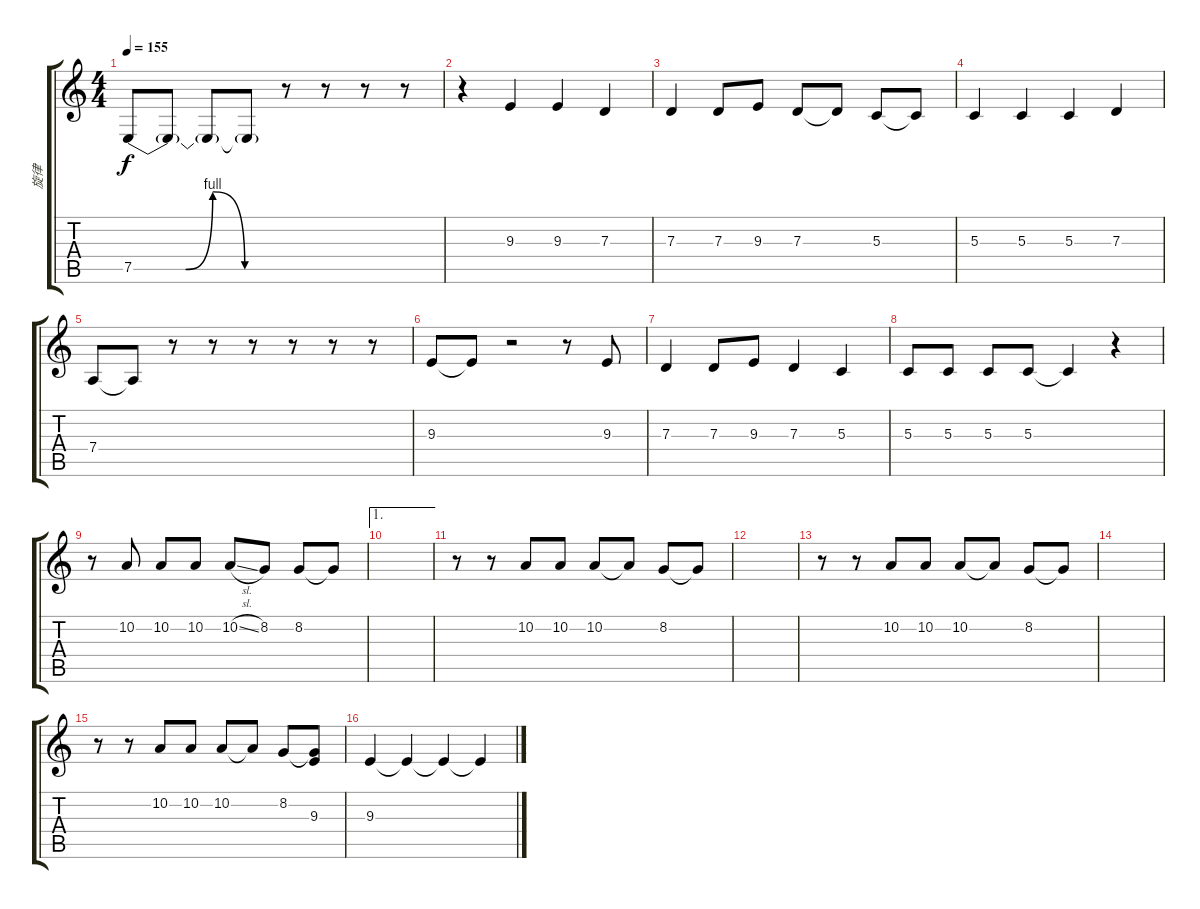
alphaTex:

\track ("旋律" "旋律") {instrument violin}
\staff {score tabs}
\tuning (E4 B3 G3 D3 A2 E2) {hide}
\ts (4 4)
\tempo 155
\clef g2
\ks c
7.5{be (custom 0 0 12 0 21 0 32 4 45 0 60 0)}.8{dy f} 7.5{t}.8 7.5{t}.8 7.5{t}.8 r.8 r.8 r.8 r.8 |
r.4 9.3.4 9.3.4 7.3.4 |
7.3.4 7.3.8 9.3.8 7.3.8 7.3{t}.8 5.3.8 5.3{t}.8 |
5.3.4 5.3.4 5.3.4 7.3.4 |
7.4.8 7.4{t}.8 r.8 r.8 r.8 r.8 r.8 r.8 |
9.3.8 9.3{t}.8 r.2 r.8 9.3.8 |
7.3.4 7.3.8 9.3.8 7.3.4 5.3.4 |
5.3.8 5.3.8 5.3.8 5.3.8 5.3{t}.4 r.4 |
r.8 10.2.8 10.2.8 10.2.8 10.2{sl}.8 8.2.8 8.2.8 8.2{t}.8 |
\ae 1
|
r.8 r.8 10.2.8 10.2.8 10.2.8 10.2{t}.8 8.2.8 8.2{t}.8 |
|
r.8 r.8 10.2.8 10.2.8 10.2.8 10.2{t}.8 8.2.8 8.2{t}.8 |
|
r.8 r.8 10.2.8 10.2.8 10.2.8 10.2{t}.8 8.2.8 (8.2{t} 9.3).8 |
9.3.4 9.3{t}.4 9.3{t}.4 9.3{t}.4
